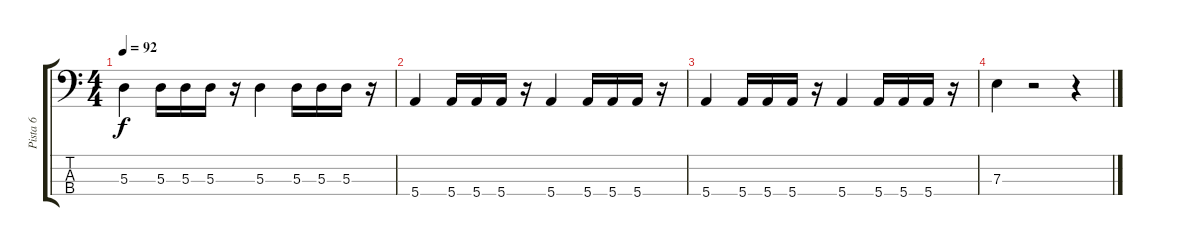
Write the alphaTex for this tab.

\track ("Pista 6" "Pista 6") {instrument electricbassfinger}
\staff {score tabs}
\tuning (G2 D2 A1 E1) {hide}
\ts (4 4)
\tempo 92
\clef f4
\ks c
5.3.4{dy f} 5.3.16 5.3.16 5.3.16 r.16 5.3.4 5.3.16 5.3.16 5.3.16 r.16 |
5.4.4 5.4.16 5.4.16 5.4.16 r.16 5.4.4 5.4.16 5.4.16 5.4.16 r.16 |
5.4.4 5.4.16 5.4.16 5.4.16 r.16 5.4.4 5.4.16 5.4.16 5.4.16 r.16 |
7.3.4 r.2 r.4
